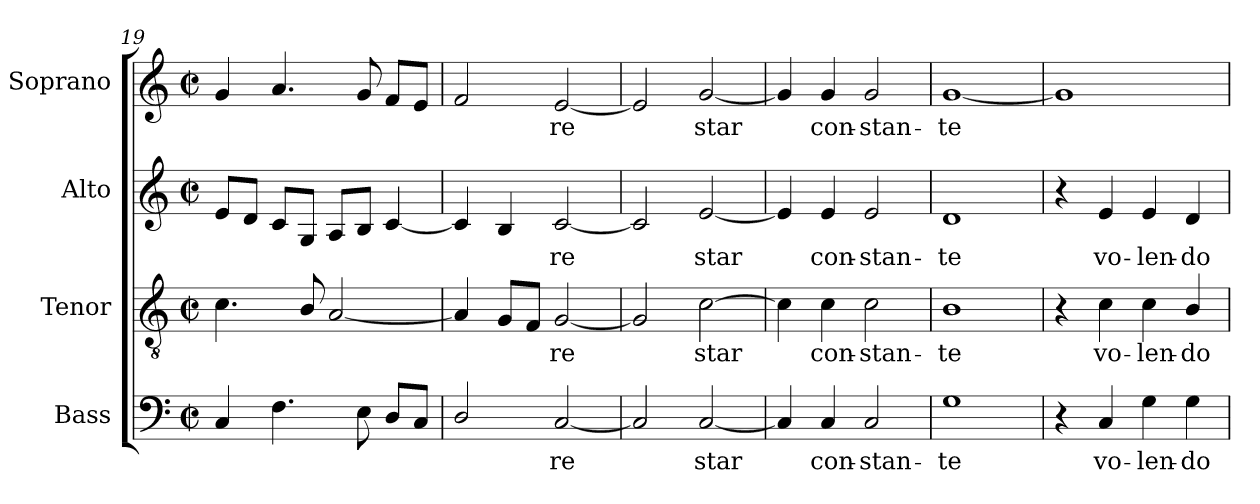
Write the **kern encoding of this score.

**kern	**text	**kern	**text	**kern	**text	**kern	**text
*part4	*part4	*part3	*part3	*part2	*part2	*part1	*part1
*staff4	*staff4	*staff3	*staff3	*staff2	*staff2	*staff1	*staff1
*I"Bass	*	*I"Tenor	*	*I"Alto	*	*I"Soprano	*
*I'B.	*	*I'T.	*	*I'A.	*	*I'S.	*
*clefF4	*	*clefGv2	*	*clefG2	*	*clefG2	*
*	*	*ITrd7c12	*	*	*	*	*
*k[]	*	*k[]	*	*k[]	*	*k[]	*
*C:	*	*C:	*	*C:	*	*C:	*
*M2/2	*	*M2/2	*	*M2/2	*	*M2/2	*
*met(c|)	*	*met(c|)	*	*met(c|)	*	*met(c|)	*
=19	=19	=19	=19	=19	=19	=19	=19
4Ci/	.	4.Ci\	.	8ei/L	.	4gi/	.
.	.	.	.	8di/J	.	.	.
4.Fi\	.	.	.	8ci/L	.	4.ai/	.
.	.	8BBi/	.	8Gi/J	.	.	.
.	.	[2AAi/	.	8Ai/L	.	.	.
8Ei\	.	.	.	8Bi/J	.	8gi/	.
8Di/L	.	.	.	[4ci/	.	8fi/L	.
8Ci/J	.	.	.	.	.	8ei/J	.
=20	=20	=20	=20	=20	=20	=20	=20
2Di/	.	4AAi/]	.	4ci/]	.	2fi/	.
.	.	8GGi/L	.	4Bi/	.	.	.
.	.	8FFi/J	.	.	.	.	.
!	!LO:LY:b:color=#000000	!	!	!	!	!	!
!	!	!	!LO:LY:b:color=#000000	!	!	!	!
!	!	!	!	!	!LO:LY:b:color=#000000	!	!
!	!	!	!	!	!	!	!LO:LY:b:color=#000000
[2Ci/	-re	[2GGi/	-re	[2ci/	-re	[2ei/	-re
=21	=21	=21	=21	=21	=21	=21	=21
2Ci/]	.	2GGi/]	.	2ci/]	.	2ei/]	.
!	!LO:LY:b:color=#000000	!	!	!	!	!	!
!	!	!	!LO:LY:b:color=#000000	!	!	!	!
!	!	!	!	!	!LO:LY:b:color=#000000	!	!
!	!	!	!	!	!	!	!LO:LY:b:color=#000000
[2Ci/	star	[2Ci\	star	[2ei/	star	[2gi/	star
!!LO:PB:g=z
=22	=22	=22	=22	=22	=22	=22	=22
4Ci/]	.	4Ci\]	.	4ei/]	.	4gi/]	.
!	!LO:LY:b:color=#000000	!	!	!	!	!	!
!	!	!	!LO:LY:b:color=#000000	!	!	!	!
!	!	!	!	!	!LO:LY:b:color=#000000	!	!
!	!	!	!	!	!	!	!LO:LY:b:color=#000000
4Ci/	con-	4Ci\	con-	4ei/	con-	4gi/	con-
!	!LO:LY:b:color=#000000	!	!	!	!	!	!
!	!	!	!LO:LY:b:color=#000000	!	!	!	!
!	!	!	!	!	!LO:LY:b:color=#000000	!	!
!	!	!	!	!	!	!	!LO:LY:b:color=#000000
2Ci/	-stan-	2Ci\	-stan-	2ei/	-stan-	2gi/	-stan-
=23	=23	=23	=23	=23	=23	=23	=23
!	!LO:LY:b:color=#000000	!	!	!	!	!	!
!	!	!	!LO:LY:b:color=#000000	!	!	!	!
!	!	!	!	!	!LO:LY:b:color=#000000	!	!
!	!	!	!	!	!	!	!LO:LY:b:color=#000000
1Gi	-te	1BBi	-te	1di	-te	[1gi	-te
=24	=24	=24	=24	=24	=24	=24	=24
4r	.	4r	.	4r	.	1gi]	.
!	!LO:LY:b:color=#000000	!	!	!	!	!	!
!	!	!	!LO:LY:b:color=#000000	!	!	!	!
!	!	!	!	!	!LO:LY:b:color=#000000	!	!
4Ci/	vo-	4Ci\	vo-	4ei/	vo-	.	.
!	!LO:LY:b:color=#000000	!	!	!	!	!	!
!	!	!	!LO:LY:b:color=#000000	!	!	!	!
!	!	!	!	!	!LO:LY:b:color=#000000	!	!
4Gi\	-len-	4Ci\	-len-	4ei/	-len-	.	.
!	!LO:LY:b:color=#000000	!	!	!	!	!	!
!	!	!	!LO:LY:b:color=#000000	!	!	!	!
!	!	!	!	!	!LO:LY:b:color=#000000	!	!
4Gi\	-do	4BBi/	-do	4di/	-do	.	.
=	=	=	=	=	=	=	=
*-	*-	*-	*-	*-	*-	*-	*-
